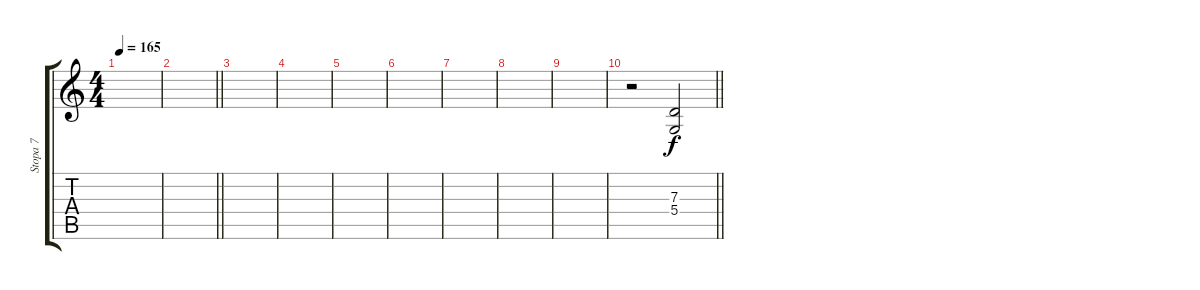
\track ("Stopa 7" "Stopa 7") {instrument reversecymbal}
\staff {score tabs}
\tuning (E4 B3 G3 D3 A2 E2) {hide}
\ts (4 4)
\tempo 165
\clef g2
\ks c
|
\barLineRight lightlight
|
|
|
|
|
|
|
|
\barLineRight lightlight
r.2 (7.3 5.4).2
